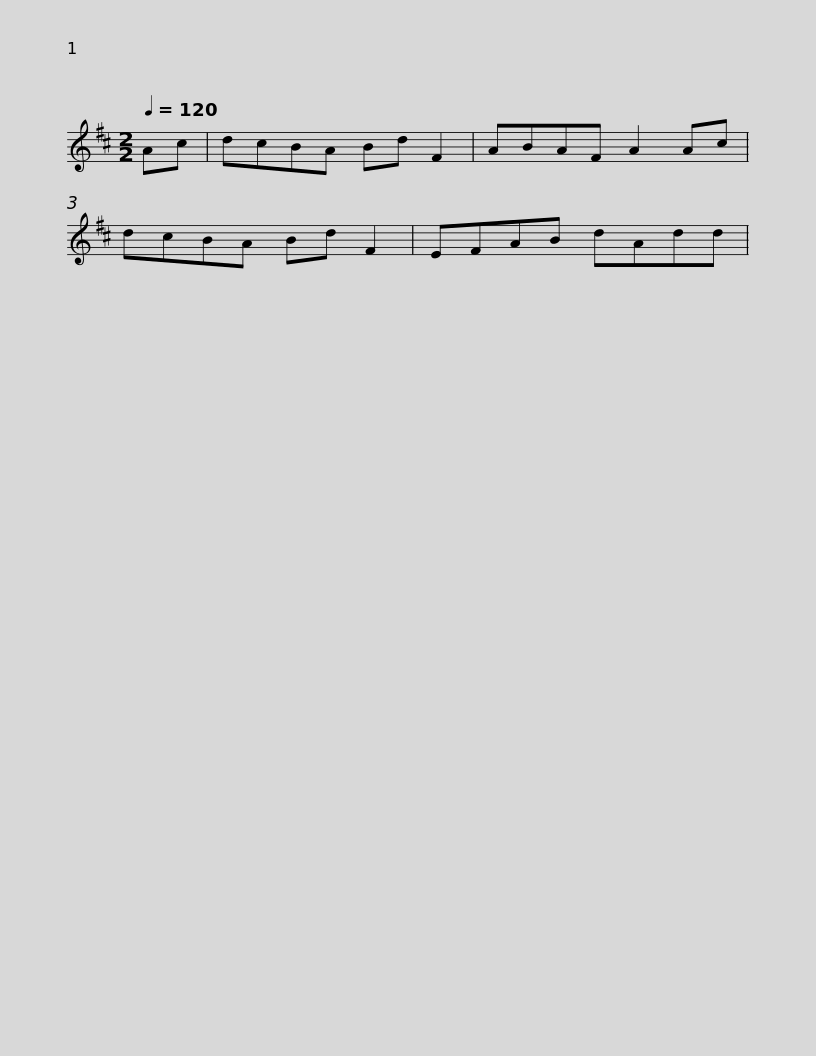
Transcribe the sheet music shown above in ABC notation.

X:1
L:1/8
Q:1/4=120
M:2/2
I:linebreak $
K:D
V:1 treble
V:1
 Ac | dcBA Bd F2 | ABAF A2 Ac | dcBA Bd F2 | EFAB dAdd | %5
